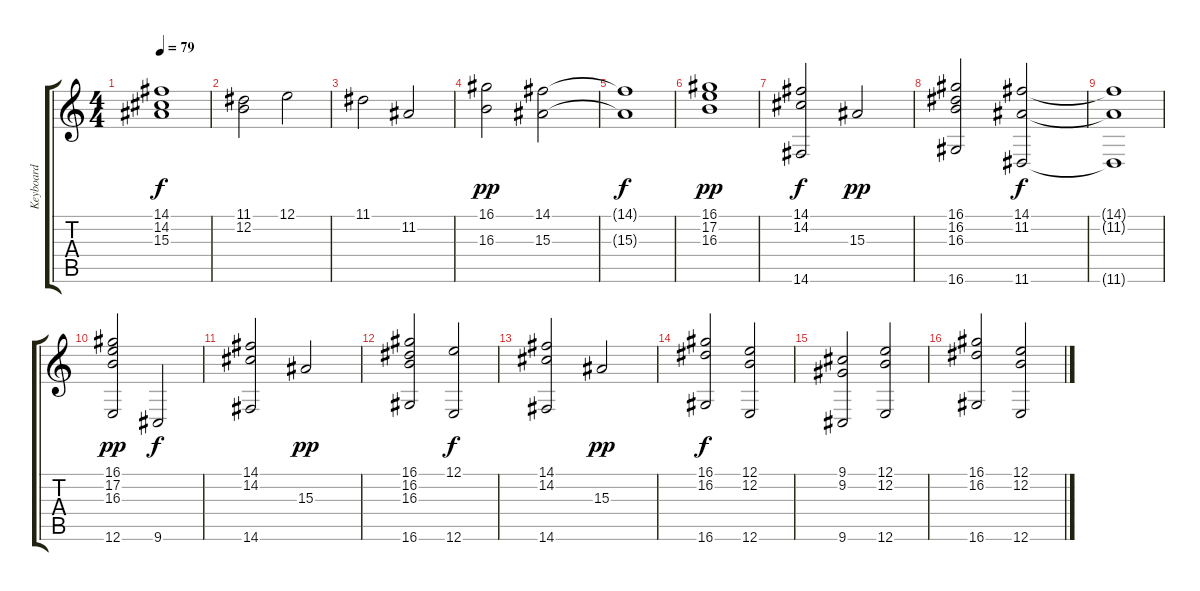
\track ("Keyboard" "Keyboard") {instrument rockorgan}
\staff {score tabs}
\tuning (E4 B3 G3 D3 A2 E2) {hide}
\ts (4 4)
\tempo 79
\clef g2
\ks c
(14.1{t} 14.2{t} 15.3{t}).1{dy f} |
(11.1 12.2).2 12.1.2 |
11.1.2 11.2.2 |
(16.1 16.3).2{dy pp} (14.1 15.3).2 |
(14.1{t} 15.3{t}).1{dy f} |
(16.1 17.2 16.3).1{dy pp} |
(14.1 14.2 14.6).2{dy f} 15.3.2{dy pp} |
(16.1 16.2 16.3 16.6).2 (14.1 11.2 11.6).2{dy f} |
(14.1{t} 11.2{t} 11.6{t}).1 |
(16.1 17.2 16.3 12.6).2{dy pp} 9.6.2{dy f} |
(14.1 14.2 14.6).2 15.3.2{dy pp} |
(16.1 16.2 16.3 16.6).2 (12.1 12.6).2{dy f} |
(14.1 14.2 14.6).2 15.3.2{dy pp} |
(16.1 16.2 16.6).2{dy f} (12.1 12.2 12.6).2 |
(9.1 9.2 9.6).2 (12.1 12.2 12.6).2 |
(16.1 16.2 16.6).2 (12.1 12.2 12.6).2
